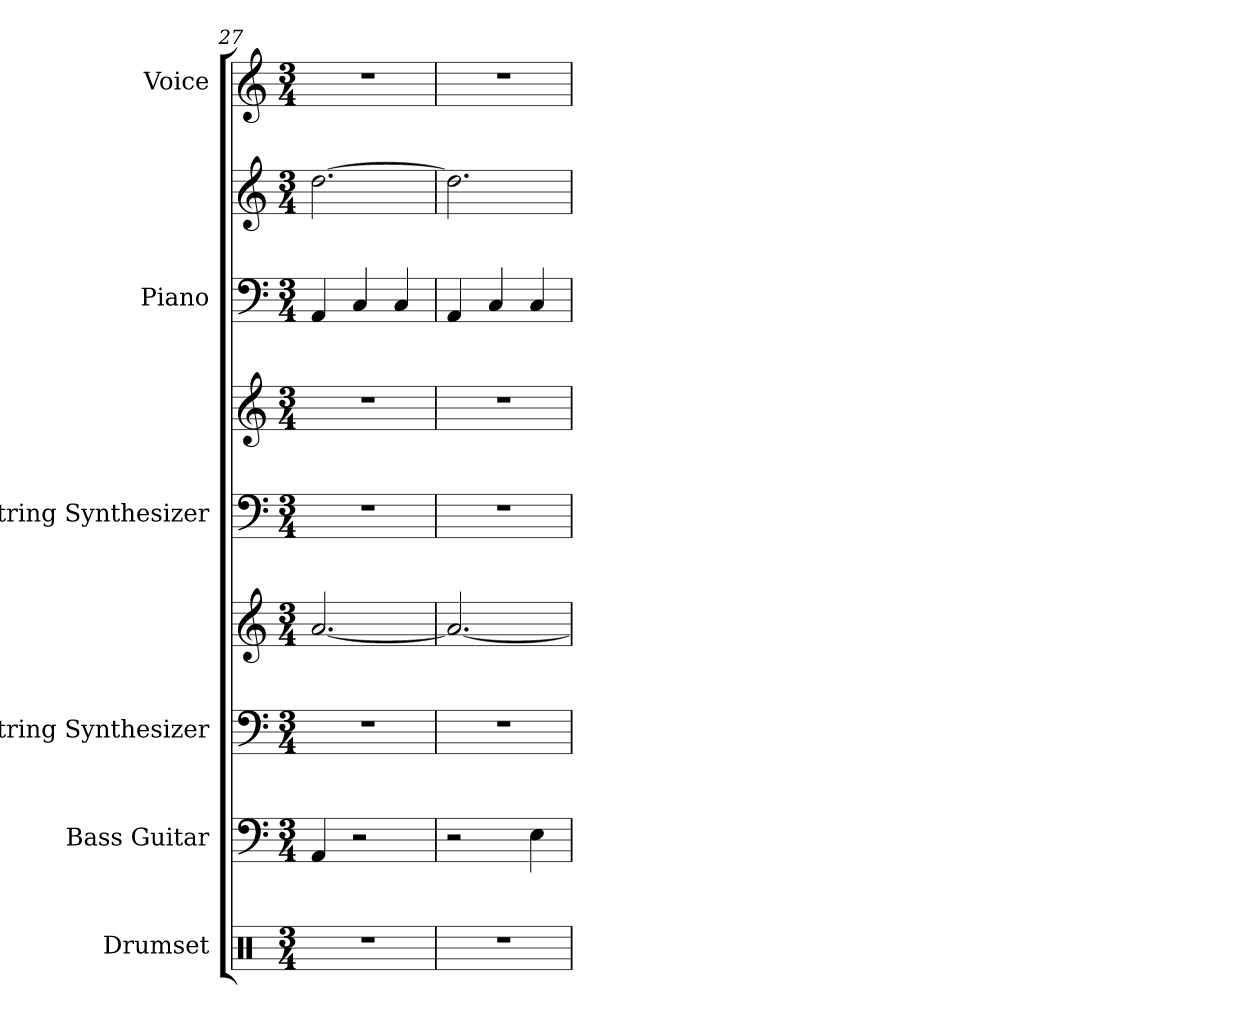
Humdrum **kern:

**kern	**kern	**kern	**kern	**kern	**kern	**kern	**kern	**kern
*part6	*part5	*part4	*part4	*part3	*part3	*part2	*part2	*part1
*staff9	*staff8	*staff7	*staff6	*staff5	*staff4	*staff3	*staff2	*staff1
*I"Drumset	*I"Bass Guitar	*I"String Synthesizer	*	*I"String Synthesizer	*	*I"Piano	*	*I"Voice
*I'D. Set	*I'B. Guit.	*I'Synth.	*	*I'Synth.	*	*I'Pno.	*	*I'Vo.
*clefX	*clefF4	*clefF4	*clefG2	*clefF4	*clefG2	*clefF4	*clefG2	*clefG2
*	*ITrd7c12	*	*	*	*	*	*	*
*k[]	*k[]	*k[]	*k[]	*k[]	*k[]	*k[]	*k[]	*k[]
*M3/4	*M3/4	*M3/4	*M3/4	*M3/4	*M3/4	*M3/4	*M3/4	*M3/4
=27	=27	=27	=27	=27	=27	=27	=27	=27
2.r	4AAA/	2.r	[2.a/	2.r	2.r	4AA/	[2.dd\	2.r
.	2r	.	.	.	.	4C/	.	.
.	.	.	.	.	.	4C/	.	.
=28	=28	=28	=28	=28	=28	=28	=28	=28
2.r	2r	2.r	2.a/_	2.r	2.r	4AA/	2.dd\]	2.r
.	.	.	.	.	.	4C/	.	.
.	4EE\	.	.	.	.	4C/	.	.
=	=	=	=	=	=	=	=	=
*-	*-	*-	*-	*-	*-	*-	*-	*-
